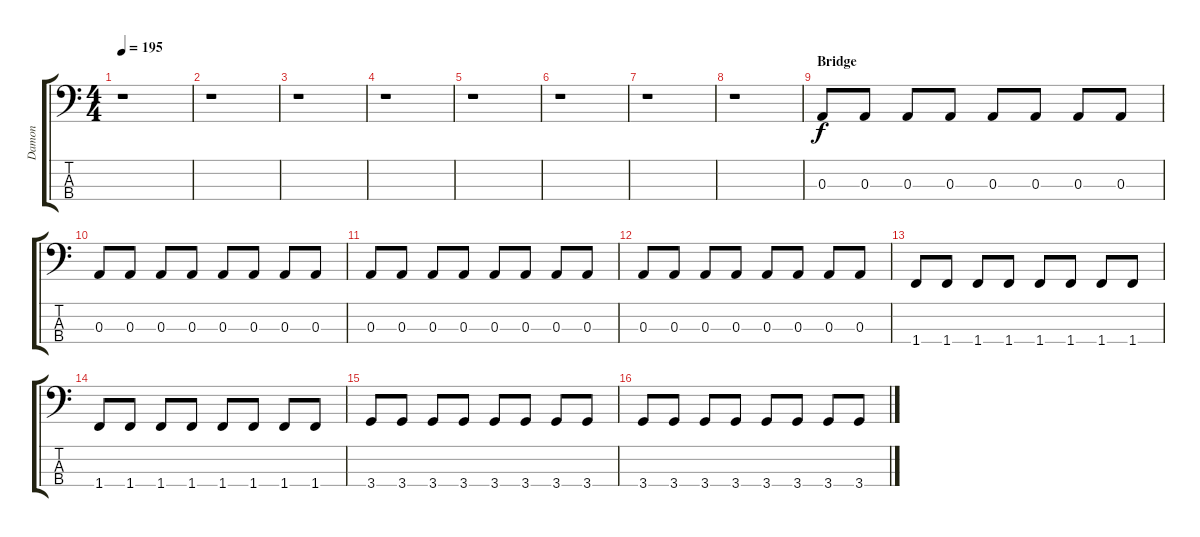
\track ("Damon" "Damon") {instrument acousticbass}
\staff {score tabs}
\tuning (G2 D2 A1 E1) {hide}
\ts (4 4)
\tempo 195
\clef f4
\ks c
r.1{dy f} |
r.1 |
r.1 |
r.1 |
r.1 |
r.1 |
r.1 |
r.1 |
\section ("" "Bridge")
0.3.8 0.3.8 0.3.8 0.3.8 0.3.8 0.3.8 0.3.8 0.3.8 |
0.3.8 0.3.8 0.3.8 0.3.8 0.3.8 0.3.8 0.3.8 0.3.8 |
0.3.8 0.3.8 0.3.8 0.3.8 0.3.8 0.3.8 0.3.8 0.3.8 |
0.3.8 0.3.8 0.3.8 0.3.8 0.3.8 0.3.8 0.3.8 0.3.8 |
1.4.8 1.4.8 1.4.8 1.4.8 1.4.8 1.4.8 1.4.8 1.4.8 |
1.4.8 1.4.8 1.4.8 1.4.8 1.4.8 1.4.8 1.4.8 1.4.8 |
3.4.8 3.4.8 3.4.8 3.4.8 3.4.8 3.4.8 3.4.8 3.4.8 |
3.4.8 3.4.8 3.4.8 3.4.8 3.4.8 3.4.8 3.4.8 3.4.8
